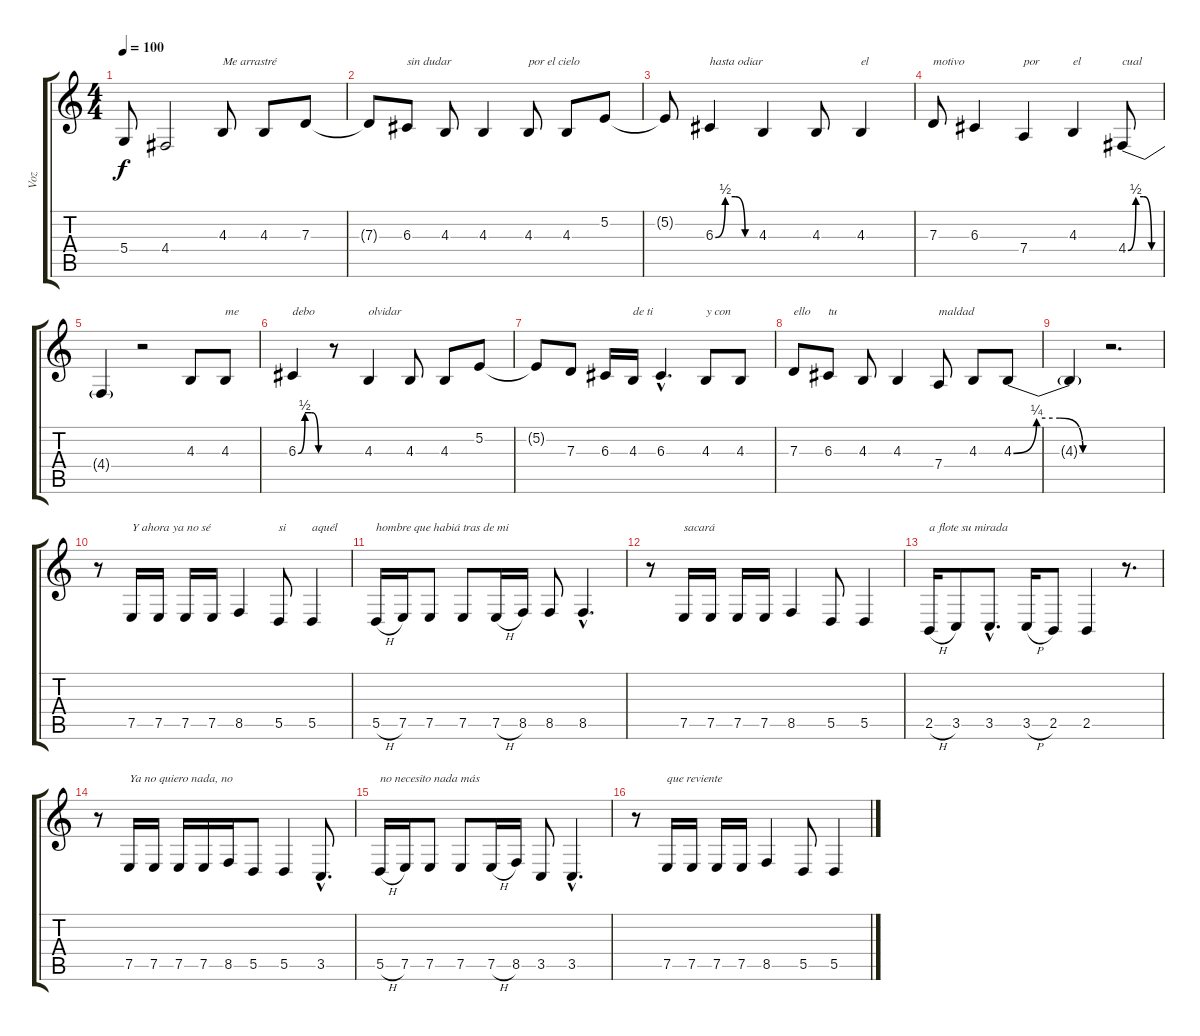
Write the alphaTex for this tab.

\track ("Voz" "Voz") {instrument lead8bassandlead}
\staff {score tabs}
\tuning (E4 B3 G3 D3 A2 D2) {hide}
\ts (4 4)
\tempo 100
\clef g2
\ks c
5.4.8{dy f} 4.4.2 4.3.8{txt "Me arrastré"} 4.3.8 7.3.8 |
7.3{t}.8 6.3.8{txt "sin dudar"} 4.3.8 4.3.4 4.3.8{txt "por el cielo"} 4.3.8 5.2.8 |
5.2{t}.8 6.3{be (custom 0 0 15 2 30 2 45 0 60 0)}.4{txt "hasta odiar"} 4.3.4 4.3.8 4.3.4{txt "el"} |
7.3.8{txt "motivo"} 6.3.4 7.4.4{txt "por"} 4.3.4{txt "el"} 4.4{be (custom 0 0 15 2 30 2 45 0 60 0)}.8{txt "cual"} |
4.4{t}.4 r.2 4.3.8 4.3.8{txt "me"} |
6.3{be (custom 0 0 15 2 30 2 45 0 60 0)}.4{txt "debo"} r.8 4.3.4{txt "olvidar"} 4.3.8 4.3.8 5.2.8 |
5.2{t}.8 7.3.8 6.3.16 4.3.16{txt "de ti"} 6.3{hac}.4{d} 4.3.8{txt "y con"} 4.3.8 |
7.3.8{txt "ello "} 6.3.8{txt "tu"} 4.3.8 4.3.4 7.4.8{txt "maldad"} 4.3.8 4.3{be (custom 0 0 15 1 30 1 45 0 60 0)}.8 |
4.3{t}.4 r.2{d} |
r.8 7.5.16{txt "Y ahora ya no sé"} 7.5.16 7.5.16 7.5.16 8.5.4 5.5.8{txt "si"} 5.5.4{txt "aquél"} |
5.5{h}.16{txt "hombre que habiá tras de mi"} 7.5.16 7.5.8 7.5.8 7.5{h}.16 8.5.16 8.5.8 8.5{hac}.4{d} |
r.8 7.5.16{txt "sacará"} 7.5.16 7.5.16 7.5.16 8.5.4 5.5.8 5.5.4 |
2.5{h}.16{txt "a flote su mirada"} 3.5.8 3.5{hac}.8{d} 3.5{h}.16 2.5.8 2.5.4 r.8{d} |
r.8 7.5.16{txt "Ya no quiero nada, no"} 7.5.16 7.5.16 7.5.16 8.5.16 5.5.8 5.5.4 3.5{hac}.8{d} |
5.5{h}.16{txt "no necesito nada más"} 7.5.16 7.5.8 7.5.8 7.5{h}.16 8.5.16 3.5.8 3.5{hac}.4{d} |
r.8 7.5.16{txt "que reviente"} 7.5.16 7.5.16 7.5.16 8.5.4 5.5.8 5.5.4
